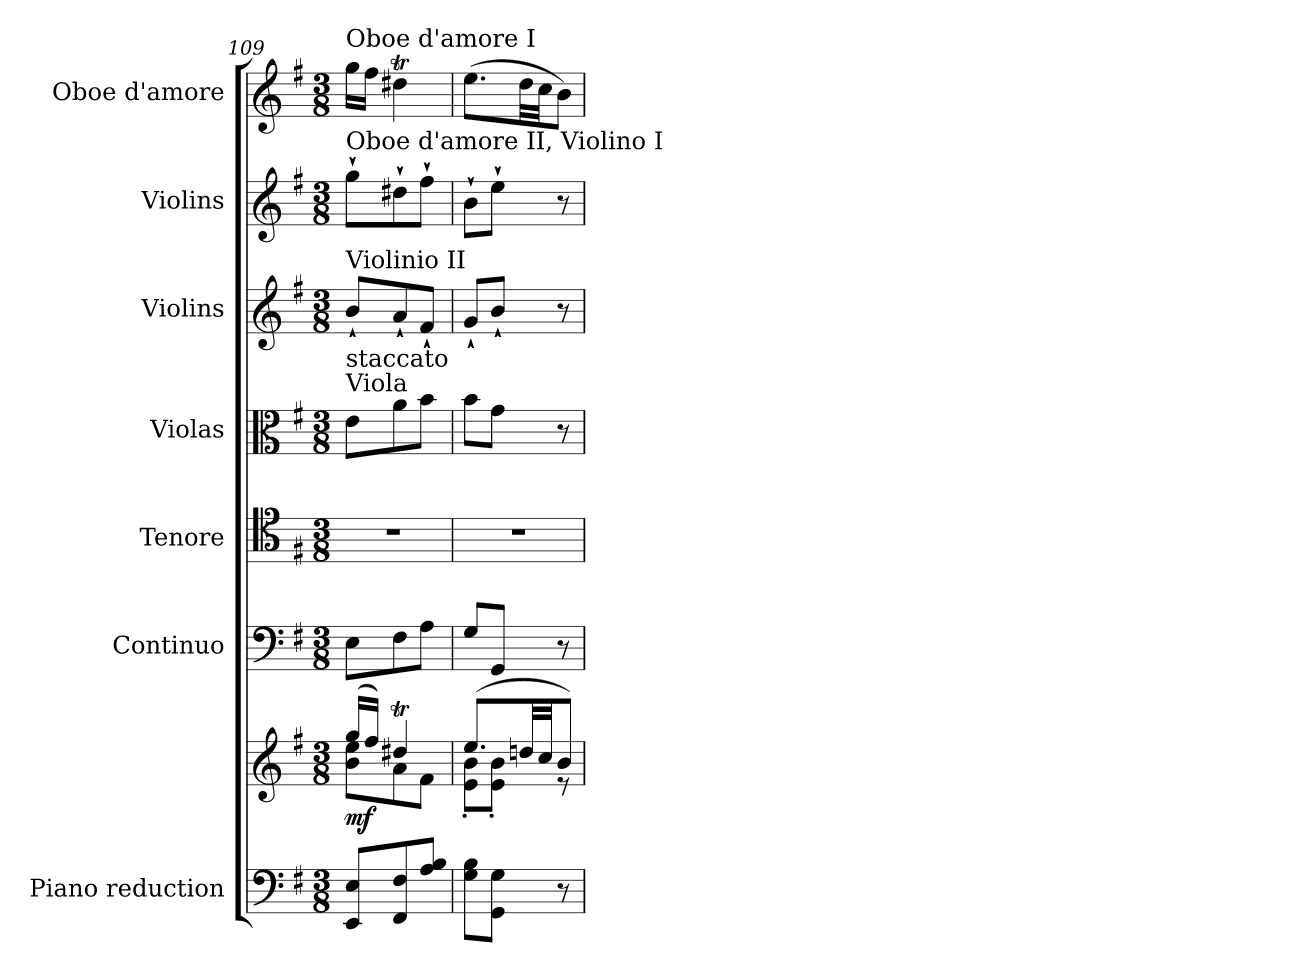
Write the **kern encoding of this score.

**kern	**kern	**dynam	**kern	**kern	**kern	**kern	**kern	**kern
*part7	*part7	*part7	*part6	*part5	*part4	*part3	*part2	*part1
*staff8	*staff7	*staff7/8	*staff6	*staff5	*staff4	*staff3	*staff2	*staff1
*I"Piano reduction	*	*	*I"Continuo	*I"Tenore	*I"Violas	*I"Violins	*I"Violins	*I"Oboe d'amore
*I'Pno	*	*	*	*	*	*	*	*I'Ob
*clefF4	*clefG2	*	*clefF4	*clefC4	*clefC3	*clefG2	*clefG2	*clefG2
*k[f#]	*k[f#]	*	*k[f#]	*k[f#]	*k[f#]	*k[f#]	*k[f#]	*k[f#]
*M3/8	*M3/8	*	*M3/8	*M3/8	*M3/8	*M3/8	*M3/8	*M3/8
=109	=109	=109	=109	=109	=109	=109	=109	=109
*	*^	*	*	*	*	*	*	*
!	!	!	!	!	!	!	!	!	!LO:TX:a:t=Oboe d'amore I
!	!	!	!	!	!	!	!	!LO:TX:a:t=Oboe d'amore II, Violino I	!
!	!	!	!	!	!	!	!LO:TX:b:t=staccato	!	!
!	!	!	!	!	!	!	!LO:TX:a:t=Violinio II	!	!
!	!	!	!	!	!	!LO:TX:a:t=Viola	!	!	!
!	!	!	!LO:DY:b	!	!	!	!	!	!
8EE/ 8E/L	(16gg/LL	8b\ 8ee\L	mf	8E\L	4.r	8e\L	8b`/L	8gg`\L	16gg\LL
.	16ff#/JJ)	.	.	.	.	.	.	.	16ff#\JJ
8FF#/ 8F#/	4dd#Xt/	8a\	.	8F#\	.	8a\	8a`/	8dd#X`\	4dd#Xt\
8A/ 8B/J	.	8f#:\J	.	8A\J	.	8b\J	8f#`/J	8ff#`\J	.
=110	=110	=110	=110	=110	=110	=110	=110	=110	=110
8G\ 8B\L	(8.ee/L	8e\' 8b\'L	.	8G/L	4.r	8b\L	8g`/L	8b`\L	(8.ee\L
8GG\ 8G\J	.	8e\' 8b\'J	.	8GG/J	.	8g\J	8b`/J	8ee`\J	.
.	32ddn/LL	.	.	.	.	.	.	.	32dd\LL
.	32cc/JJ	.	.	.	.	.	.	.	32cc\JJ
8r	8b/J)	8r	.	8r	.	8r	8r	8r	8b\J)
*	*v	*v	*	*	*	*	*	*	*
=	=	=	=	=	=	=	=	=
*-	*-	*-	*-	*-	*-	*-	*-	*-
